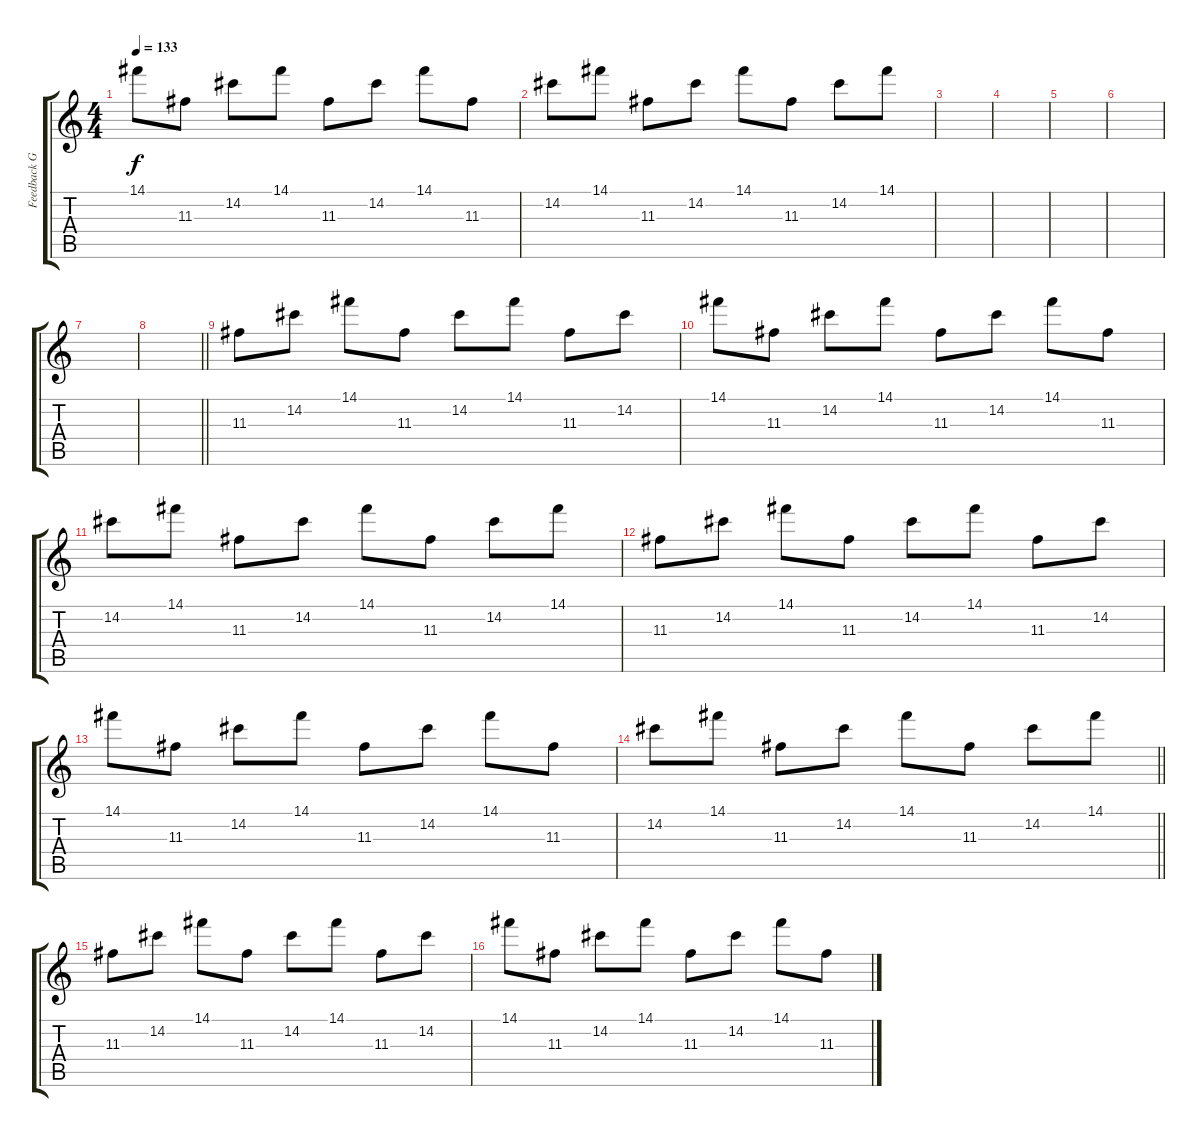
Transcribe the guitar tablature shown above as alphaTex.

\track ("Feedback Guitar [Rick Nielsen]" "Feedback G") {instrument distortionguitar}
\staff {score tabs}
\tuning (E4 B3 G3 D3 A2 E2) {hide}
\ts (4 4)
\tempo 133
\clef g2
\ks c
14.1.8{dy f} 11.3.8 14.2.8 14.1.8 11.3.8 14.2.8 14.1.8 11.3.8 |
14.2.8 14.1.8 11.3.8 14.2.8 14.1.8 11.3.8 14.2.8 14.1.8 |
|
|
|
|
|
\barLineRight lightlight
|
11.3.8 14.2.8 14.1.8 11.3.8 14.2.8 14.1.8 11.3.8 14.2.8 |
14.1.8 11.3.8 14.2.8 14.1.8 11.3.8 14.2.8 14.1.8 11.3.8 |
14.2.8 14.1.8 11.3.8 14.2.8 14.1.8 11.3.8 14.2.8 14.1.8 |
11.3.8 14.2.8 14.1.8 11.3.8 14.2.8 14.1.8 11.3.8 14.2.8 |
14.1.8 11.3.8 14.2.8 14.1.8 11.3.8 14.2.8 14.1.8 11.3.8 |
\barLineRight lightlight
14.2.8 14.1.8 11.3.8 14.2.8 14.1.8 11.3.8 14.2.8 14.1.8 |
11.3.8 14.2.8 14.1.8 11.3.8 14.2.8 14.1.8 11.3.8 14.2.8 |
14.1.8 11.3.8 14.2.8 14.1.8 11.3.8 14.2.8 14.1.8 11.3.8
